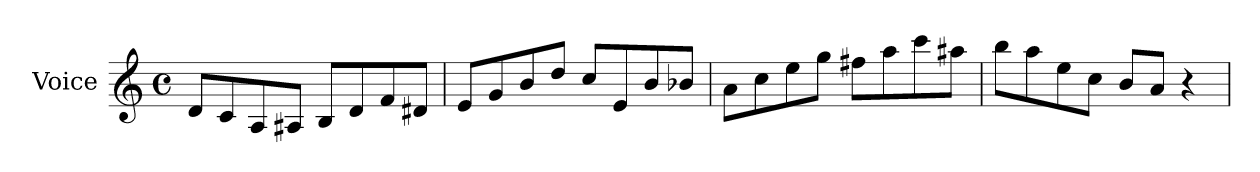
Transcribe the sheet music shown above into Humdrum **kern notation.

**kern
*part1
*staff1
*I"Voice
*I'Voice
*clefG2
*M4/4
*met(c)
=1
8d/L
8c/
8A/
8A#X/J
8B/L
8d/
8f/
8d#X/J
=2
8e/L
8g/
8b/
8dd/J
8cc/L
8e/
8b/
8b-X/J
=3
8a\L
8cc\
8ee\
8gg\J
8ff#X\L
8aa\
8ccc\
8aa#X\J
=4
8bb\L
8aa\
8ee\
8cc\J
8b/L
8a/J
4r
=
*-
